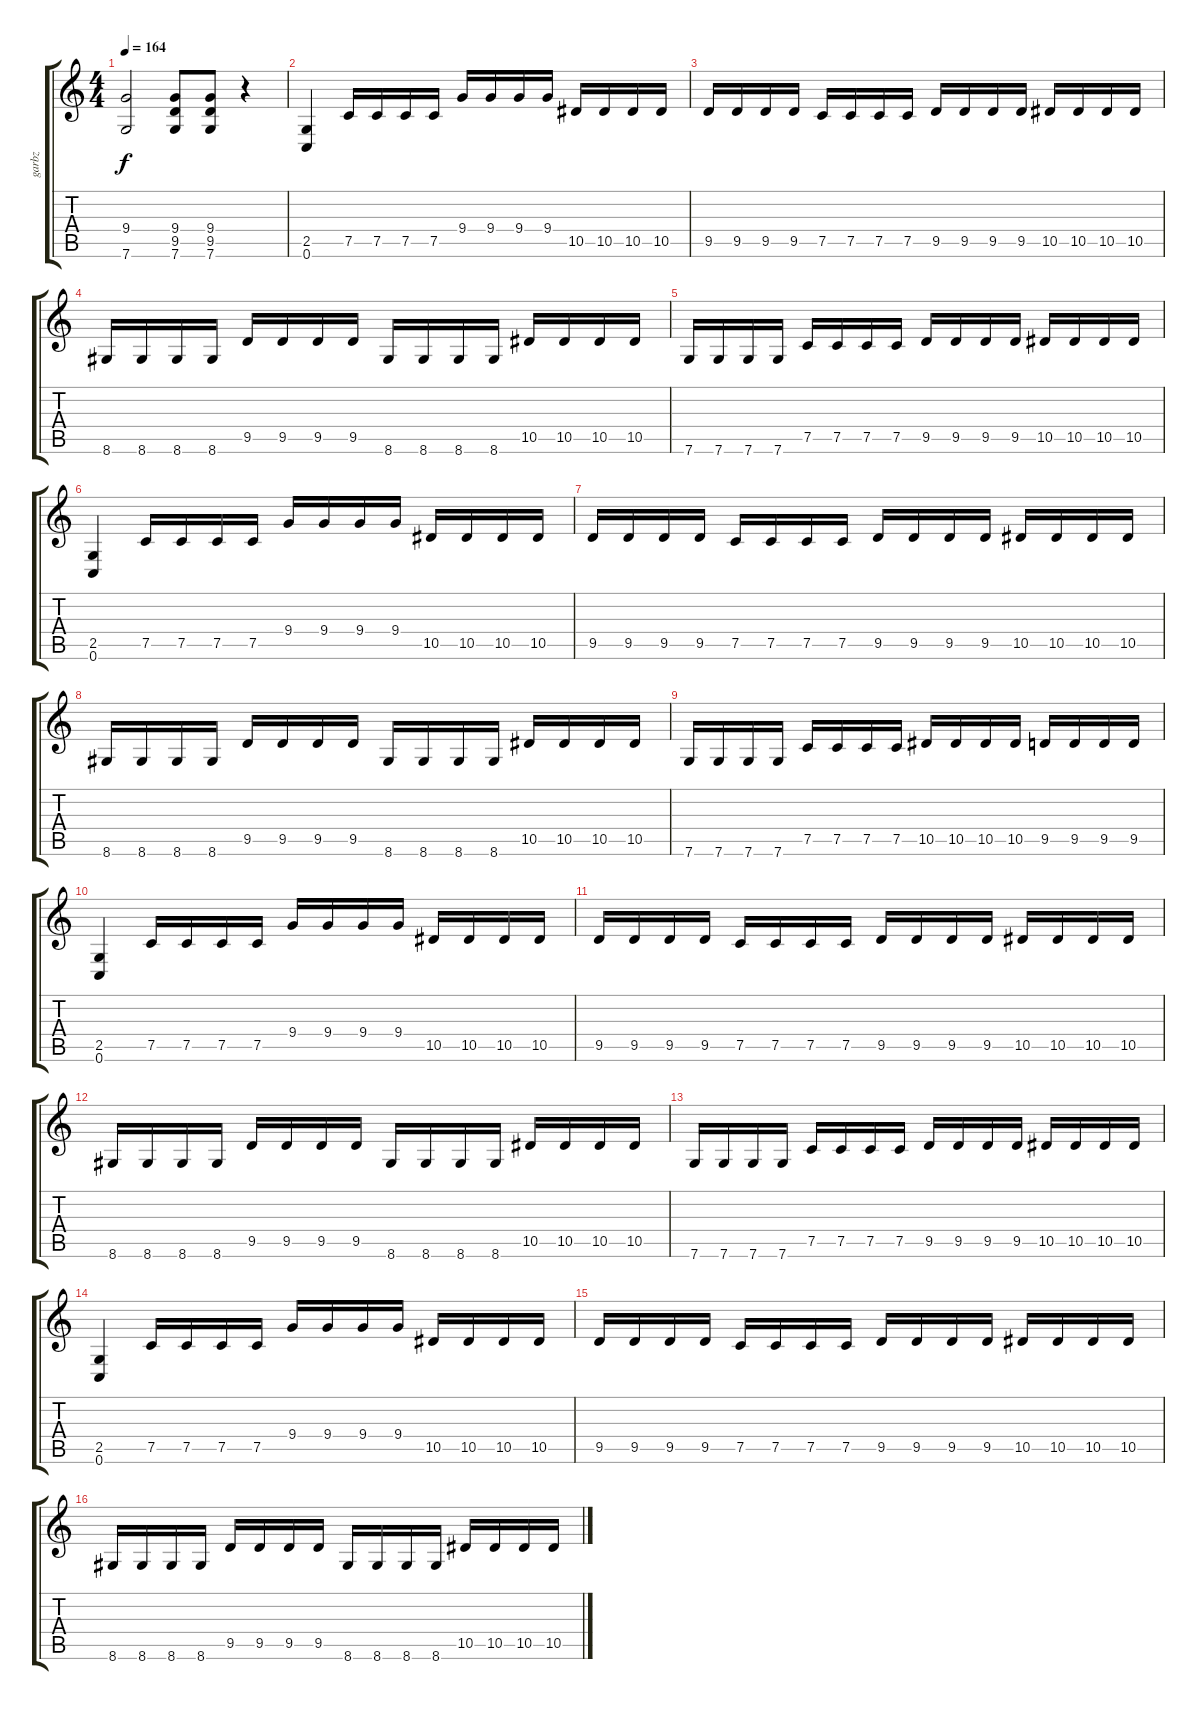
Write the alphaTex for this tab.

\track ("garbz" "garbz") {instrument distortionguitar}
\staff {score tabs}
\tuning (C4 G3 Eb3 Bb2 F2 C2) {hide}
\ts (4 4)
\tempo 164
\clef g2
\ks c
(9.4 7.6).2{dy f} (9.4 9.5 7.6).8 (9.4 9.5 7.6).8 r.4 |
(2.5 0.6).4 7.5.16 7.5.16 7.5.16 7.5.16 9.4.16 9.4.16 9.4.16 9.4.16 10.5.16 10.5.16 10.5.16 10.5.16 |
9.5.16 9.5.16 9.5.16 9.5.16 7.5.16 7.5.16 7.5.16 7.5.16 9.5.16 9.5.16 9.5.16 9.5.16 10.5.16 10.5.16 10.5.16 10.5.16 |
8.6.16 8.6.16 8.6.16 8.6.16 9.5.16 9.5.16 9.5.16 9.5.16 8.6.16 8.6.16 8.6.16 8.6.16 10.5.16 10.5.16 10.5.16 10.5.16 |
7.6.16 7.6.16 7.6.16 7.6.16 7.5.16 7.5.16 7.5.16 7.5.16 9.5.16 9.5.16 9.5.16 9.5.16 10.5.16 10.5.16 10.5.16 10.5.16 |
(2.5 0.6).4 7.5.16 7.5.16 7.5.16 7.5.16 9.4.16 9.4.16 9.4.16 9.4.16 10.5.16 10.5.16 10.5.16 10.5.16 |
9.5.16 9.5.16 9.5.16 9.5.16 7.5.16 7.5.16 7.5.16 7.5.16 9.5.16 9.5.16 9.5.16 9.5.16 10.5.16 10.5.16 10.5.16 10.5.16 |
8.6.16 8.6.16 8.6.16 8.6.16 9.5.16 9.5.16 9.5.16 9.5.16 8.6.16 8.6.16 8.6.16 8.6.16 10.5.16 10.5.16 10.5.16 10.5.16 |
7.6.16 7.6.16 7.6.16 7.6.16 7.5.16 7.5.16 7.5.16 7.5.16 10.5.16 10.5.16 10.5.16 10.5.16 9.5.16 9.5.16 9.5.16 9.5.16 |
(2.5 0.6).4 7.5.16 7.5.16 7.5.16 7.5.16 9.4.16 9.4.16 9.4.16 9.4.16 10.5.16 10.5.16 10.5.16 10.5.16 |
9.5.16 9.5.16 9.5.16 9.5.16 7.5.16 7.5.16 7.5.16 7.5.16 9.5.16 9.5.16 9.5.16 9.5.16 10.5.16 10.5.16 10.5.16 10.5.16 |
8.6.16 8.6.16 8.6.16 8.6.16 9.5.16 9.5.16 9.5.16 9.5.16 8.6.16 8.6.16 8.6.16 8.6.16 10.5.16 10.5.16 10.5.16 10.5.16 |
7.6.16 7.6.16 7.6.16 7.6.16 7.5.16 7.5.16 7.5.16 7.5.16 9.5.16 9.5.16 9.5.16 9.5.16 10.5.16 10.5.16 10.5.16 10.5.16 |
(2.5 0.6).4 7.5.16 7.5.16 7.5.16 7.5.16 9.4.16 9.4.16 9.4.16 9.4.16 10.5.16 10.5.16 10.5.16 10.5.16 |
9.5.16 9.5.16 9.5.16 9.5.16 7.5.16 7.5.16 7.5.16 7.5.16 9.5.16 9.5.16 9.5.16 9.5.16 10.5.16 10.5.16 10.5.16 10.5.16 |
8.6.16 8.6.16 8.6.16 8.6.16 9.5.16 9.5.16 9.5.16 9.5.16 8.6.16 8.6.16 8.6.16 8.6.16 10.5.16 10.5.16 10.5.16 10.5.16
